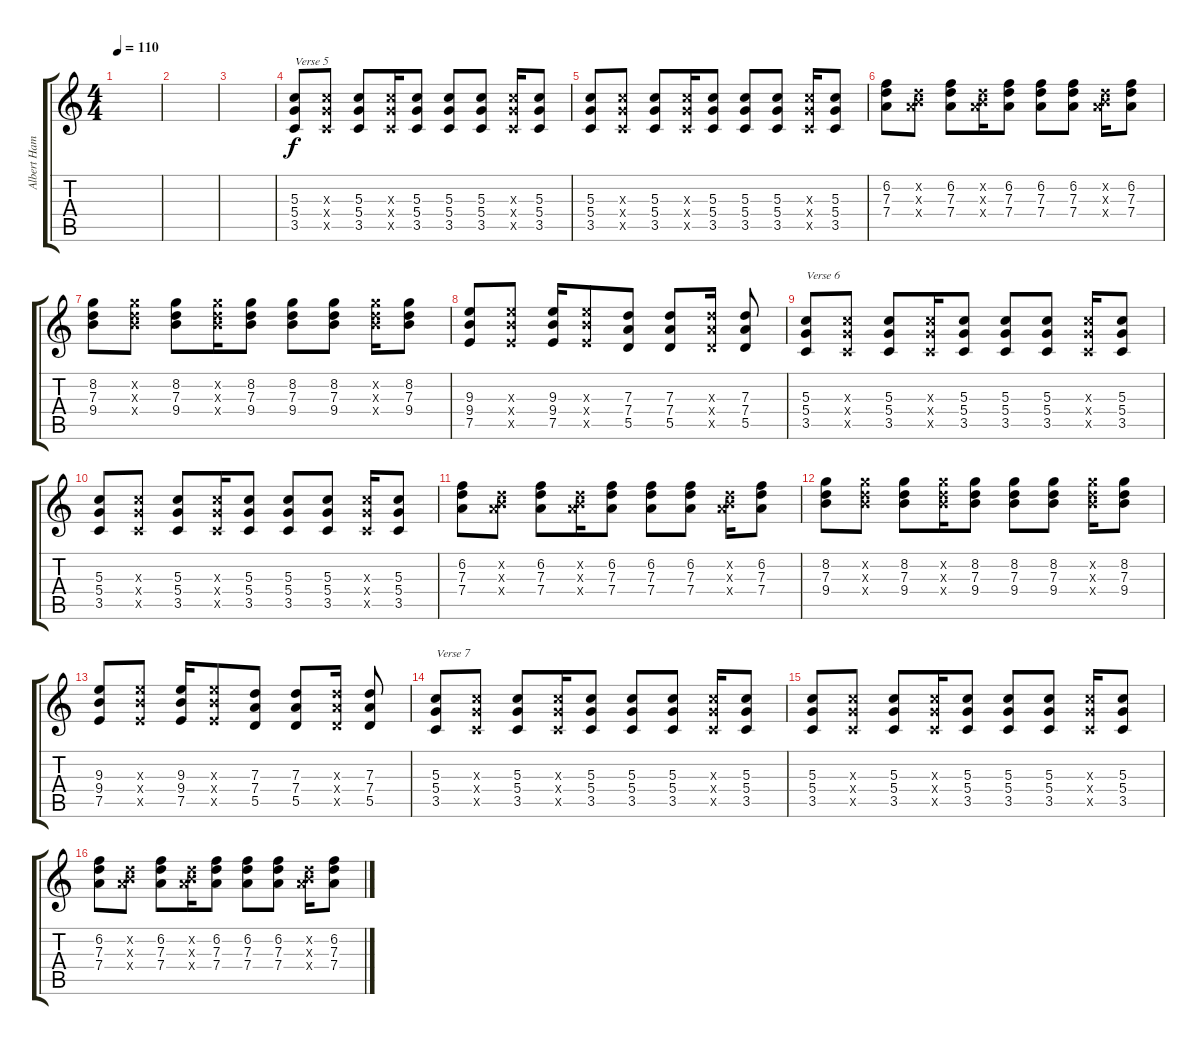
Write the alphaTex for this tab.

\track ("Albert Hammond" "Albert Ham") {instrument distortionguitar}
\staff {score tabs}
\tuning (E4 B3 G3 D3 A2 E2) {hide}
\ts (4 4)
\tempo 110
\clef g2
\ks c
|
|
|
(5.3 5.4 3.5).8{txt "Verse 5"} (5.3{x} 5.4{x} 3.5{x}).8 (5.3 5.4 3.5).8 (5.3{x} 5.4{x} 3.5{x}).16 (5.3 5.4 3.5).8 (5.3 5.4 3.5).8 (5.3 5.4 3.5).8 (5.3{x} 5.4{x} 3.5{x}).16 (5.3 5.4 3.5).8 |
(5.3 5.4 3.5).8 (5.3{x} 5.4{x} 3.5{x}).8 (5.3 5.4 3.5).8 (5.3{x} 5.4{x} 3.5{x}).16 (5.3 5.4 3.5).8 (5.3 5.4 3.5).8 (5.3 5.4 3.5).8 (5.3{x} 5.4{x} 3.5{x}).16 (5.3 5.4 3.5).8 |
(6.2 7.3 7.4).8 (0.2{x} 7.3{x} 7.4{x}).8 (6.2 7.3 7.4).8 (0.2{x} 7.3{x} 7.4{x}).16 (6.2 7.3 7.4).8 (6.2 7.3 7.4).8 (6.2 7.3 7.4).8 (0.2{x} 7.3{x} 7.4{x}).16 (6.2 7.3 7.4).8 |
(8.2 7.3 9.4).8 (0.2{x} 12.3{x} 12.4{x}).8 (8.2 7.3 9.4).8 (0.2{x} 12.3{x} 12.4{x}).16 (8.2 7.3 9.4).8 (8.2 7.3 9.4).8 (8.2 7.3 9.4).8 (0.2{x} 12.3{x} 12.4{x}).16 (8.2 7.3 9.4).8 |
(9.3 9.4 7.5).8 (9.3{x} 9.4{x} 7.5{x}).8 (9.3 9.4 7.5).16 (9.3{x} 9.4{x} 7.5{x}).8 (7.3 7.4 5.5).8 (7.3 7.4 5.5).8 (7.3{x} 7.4{x} 5.5{x}).16 (7.3 7.4 5.5).8 |
(5.3 5.4 3.5).8{txt "Verse 6"} (5.3{x} 5.4{x} 3.5{x}).8 (5.3 5.4 3.5).8 (5.3{x} 5.4{x} 3.5{x}).16 (5.3 5.4 3.5).8 (5.3 5.4 3.5).8 (5.3 5.4 3.5).8 (5.3{x} 5.4{x} 3.5{x}).16 (5.3 5.4 3.5).8 |
(5.3 5.4 3.5).8 (5.3{x} 5.4{x} 3.5{x}).8 (5.3 5.4 3.5).8 (5.3{x} 5.4{x} 3.5{x}).16 (5.3 5.4 3.5).8 (5.3 5.4 3.5).8 (5.3 5.4 3.5).8 (5.3{x} 5.4{x} 3.5{x}).16 (5.3 5.4 3.5).8 |
(6.2 7.3 7.4).8 (0.2{x} 7.3{x} 7.4{x}).8 (6.2 7.3 7.4).8 (0.2{x} 7.3{x} 7.4{x}).16 (6.2 7.3 7.4).8 (6.2 7.3 7.4).8 (6.2 7.3 7.4).8 (0.2{x} 7.3{x} 7.4{x}).16 (6.2 7.3 7.4).8 |
(8.2 7.3 9.4).8 (0.2{x} 12.3{x} 12.4{x}).8 (8.2 7.3 9.4).8 (0.2{x} 12.3{x} 12.4{x}).16 (8.2 7.3 9.4).8 (8.2 7.3 9.4).8 (8.2 7.3 9.4).8 (0.2{x} 12.3{x} 12.4{x}).16 (8.2 7.3 9.4).8 |
(9.3 9.4 7.5).8 (9.3{x} 9.4{x} 7.5{x}).8 (9.3 9.4 7.5).16 (9.3{x} 9.4{x} 7.5{x}).8 (7.3 7.4 5.5).8 (7.3 7.4 5.5).8 (7.3{x} 7.4{x} 5.5{x}).16 (7.3 7.4 5.5).8 |
(5.3 5.4 3.5).8{txt "Verse 7"} (5.3{x} 5.4{x} 3.5{x}).8 (5.3 5.4 3.5).8 (5.3{x} 5.4{x} 3.5{x}).16 (5.3 5.4 3.5).8 (5.3 5.4 3.5).8 (5.3 5.4 3.5).8 (5.3{x} 5.4{x} 3.5{x}).16 (5.3 5.4 3.5).8 |
(5.3 5.4 3.5).8 (5.3{x} 5.4{x} 3.5{x}).8 (5.3 5.4 3.5).8 (5.3{x} 5.4{x} 3.5{x}).16 (5.3 5.4 3.5).8 (5.3 5.4 3.5).8 (5.3 5.4 3.5).8 (5.3{x} 5.4{x} 3.5{x}).16 (5.3 5.4 3.5).8 |
(6.2 7.3 7.4).8 (0.2{x} 7.3{x} 7.4{x}).8 (6.2 7.3 7.4).8 (0.2{x} 7.3{x} 7.4{x}).16 (6.2 7.3 7.4).8 (6.2 7.3 7.4).8 (6.2 7.3 7.4).8 (0.2{x} 7.3{x} 7.4{x}).16 (6.2 7.3 7.4).8
